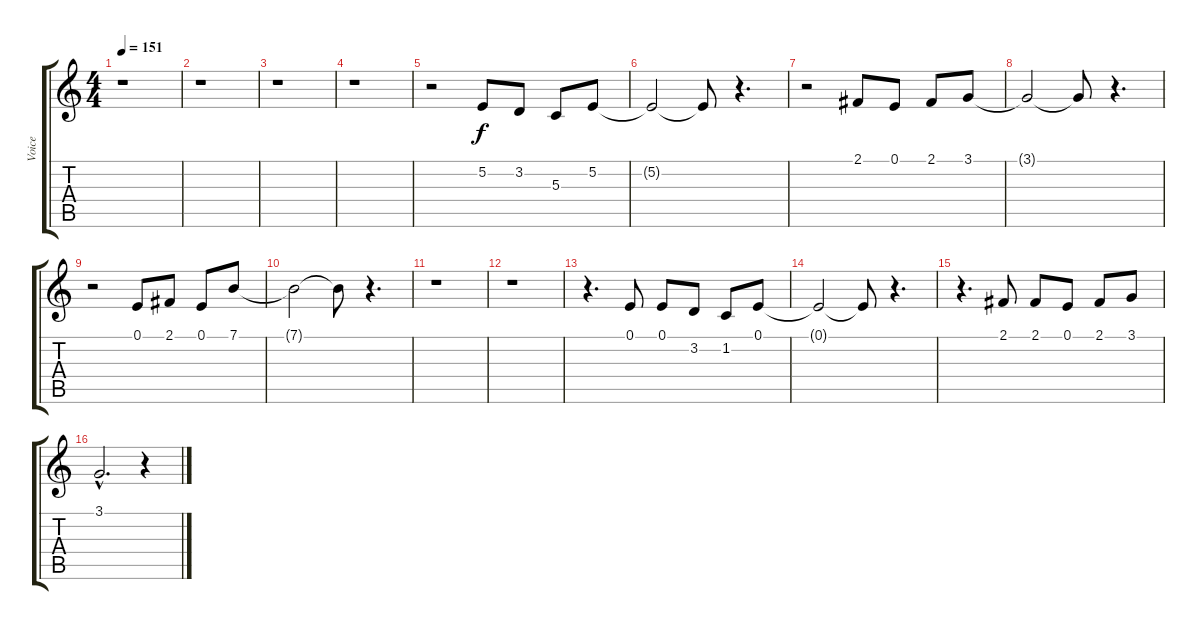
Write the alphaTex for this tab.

\track ("Voice" "Voice") {instrument acousticgrandpiano}
\staff {score tabs}
\tuning (E4 B3 G3 D3 A2 E2) {hide}
\ts (4 4)
\tempo 151
\clef g2
\ks c
r.1{dy f instrument acousticgrandpiano} |
r.1 |
r.1 |
r.1 |
r.2 5.2.8{volume 16} 3.2.8 5.3.8 5.2.8 |
5.2{t}.2 5.2{t}.8 r.4{d} |
r.2 2.1.8 0.1.8 2.1.8 3.1.8 |
3.1{t}.2 3.1{t}.8 r.4{d} |
r.2 0.1.8 2.1.8 0.1.8 7.1.8 |
7.1{t}.2 7.1{t}.8 r.4{d} |
r.1 |
r.1 |
r.4{d} 0.1.8 0.1.8 3.2.8 1.2.8 0.1.8 |
0.1{t}.2 0.1{t}.8 r.4{d} |
r.4{d} 2.1.8 2.1.8 0.1.8 2.1.8 3.1.8 |
3.1{hac}.2{d} r.4
